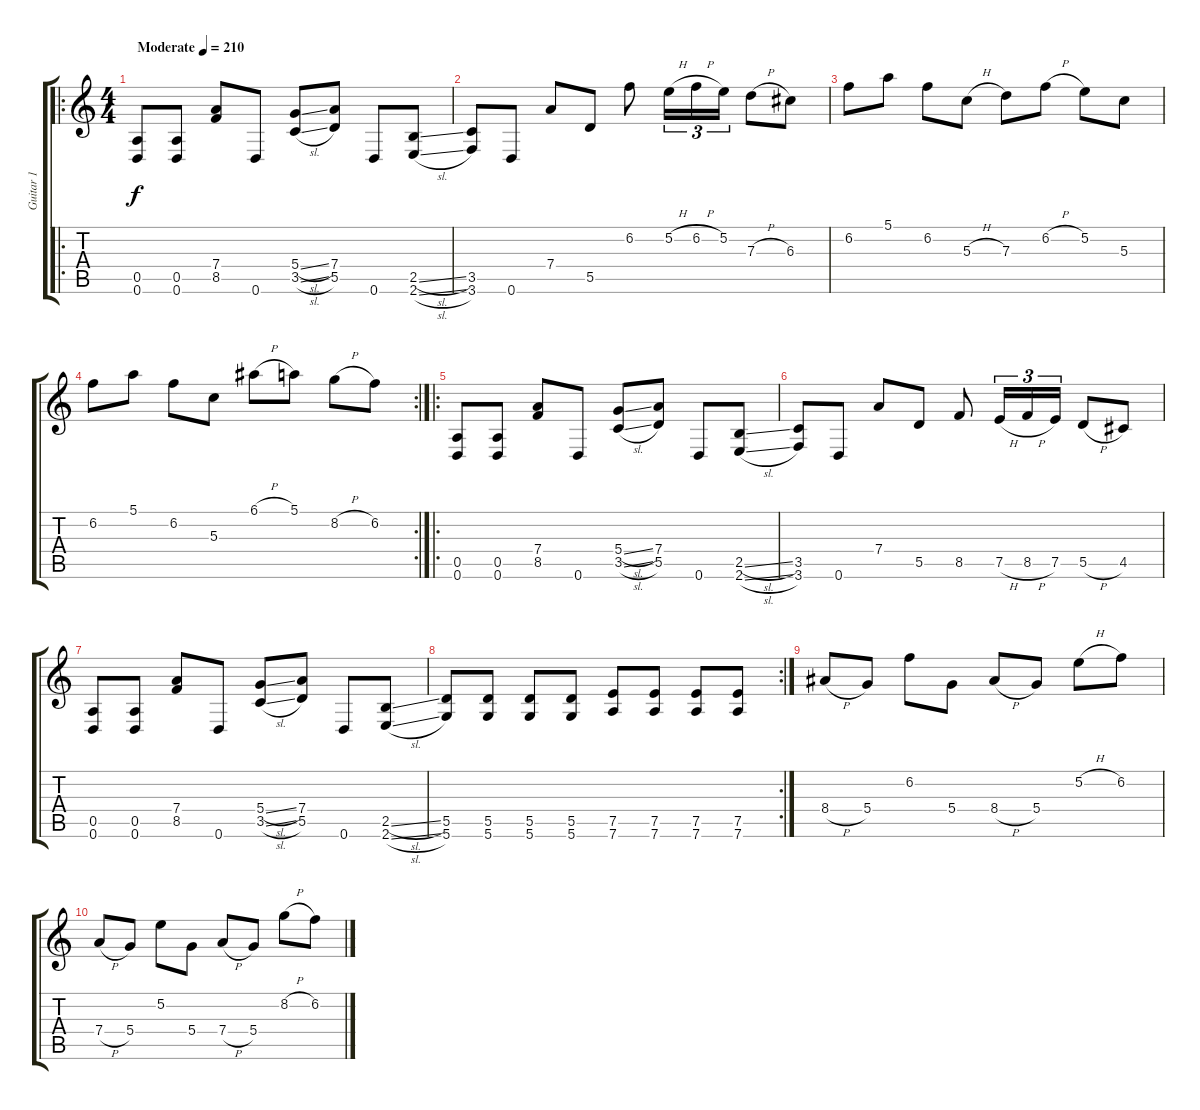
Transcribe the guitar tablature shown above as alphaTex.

\track ("Guitar 1" "Guitar 1") {instrument distortionguitar}
\staff {score tabs}
\tuning (E4 B3 G3 D3 A2 D2) {hide}
\ro
\ts (4 4)
\tempo (210 "Moderate")
\clef g2
\ks c
(0.5 0.6).8{dy f instrument distortionguitar} (0.5 0.6).8 (7.4 8.5).8 0.6.8 (5.4{sl} 3.5{sl}).8 (7.4 5.5).8 0.6.8 (2.5{sl} 2.6{sl}).8 |
(3.5 3.6).8 0.6.8 7.4.8 5.5.8 6.2.8 5.2{h}.16{tu (3 2)} 6.2{h}.16{tu (3 2)} 5.2.16{tu (3 2)} 7.3{h}.8 6.3.8 |
6.2.8 5.1.8 6.2.8 5.3{h}.8 7.3.8 6.2{h}.8 5.2.8 5.3.8 |
\rc 2
6.2.8 5.1.8 6.2.8 5.3.8 6.1{h}.8 5.1.8 8.2{h}.8 6.2.8 |
\ro
(0.5 0.6).8 (0.5 0.6).8 (7.4 8.5).8 0.6.8 (5.4{sl} 3.5{sl}).8 (7.4 5.5).8 0.6.8 (2.5{sl} 2.6{sl}).8 |
(3.5 3.6).8 0.6.8 7.4.8 5.5.8 8.5.8 7.5{h}.16{tu (3 2)} 8.5{h}.16{tu (3 2)} 7.5.16{tu (3 2)} 5.5{h}.8 4.5.8 |
(0.5 0.6).8 (0.5 0.6).8 (7.4 8.5).8 0.6.8 (5.4{sl} 3.5{sl}).8 (7.4 5.5).8 0.6.8 (2.5{sl} 2.6{sl}).8 |
\rc 2
(5.5 5.6).8 (5.5 5.6).8 (5.5 5.6).8 (5.5 5.6).8 (7.5 7.6).8 (7.5 7.6).8 (7.5 7.6).8 (7.5 7.6).8 |
8.4{h}.8 5.4.8 6.2.8 5.4.8 8.4{h}.8 5.4.8 5.2{h}.8 6.2.8 |
7.4{h}.8 5.4.8 5.2.8 5.4.8 7.4{h}.8 5.4.8 8.2{h}.8 6.2.8
